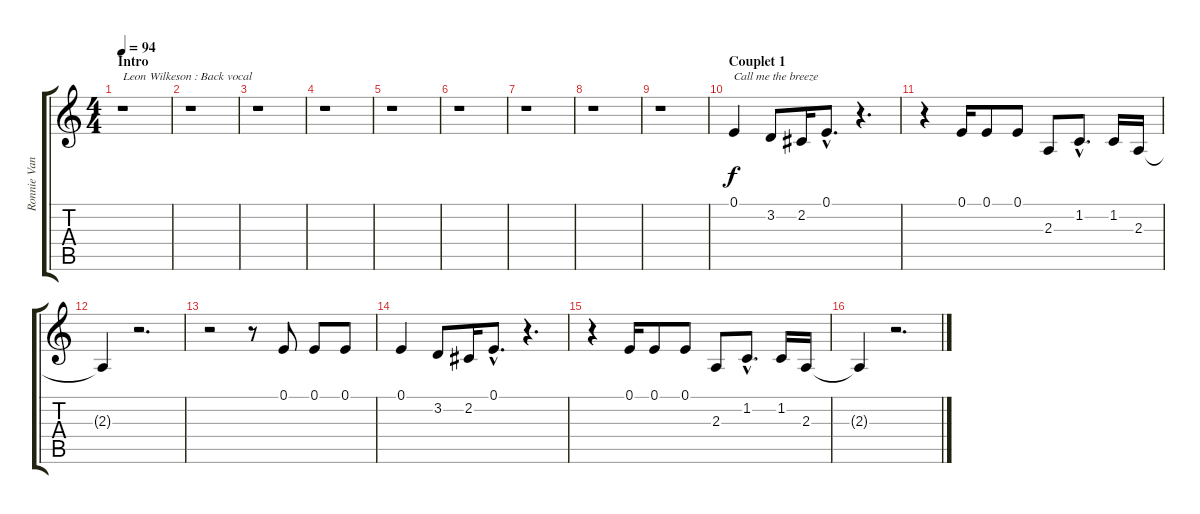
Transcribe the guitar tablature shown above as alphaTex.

\track ("Ronnie Van Zant (vocal)" "Ronnie Van") {instrument lead2sawtooth}
\staff {score tabs}
\tuning (E4 B3 G3 D3 A2 E2) {hide}
\ts (4 4)
\section ("" "Intro")
\tempo 94
\clef g2
\ks c
r.1{txt "Leon Wilkeson : Back vocal" dy f instrument lead2sawtooth} |
r.1 |
r.1 |
r.1 |
r.1 |
r.1 |
r.1 |
r.1 |
r.1 |
\section ("" "Couplet 1")
0.1.4{txt "Call me the breeze"} 3.2.8 2.2.16 0.1{hac}.8{d} r.4{d} |
r.4 0.1.16 0.1.8 0.1.8 2.3.8 1.2{hac}.8{d} 1.2.16 2.3.16 |
2.3{t}.4 r.2{d} |
r.2 r.8 0.1.8 0.1.8 0.1.8 |
0.1.4 3.2.8 2.2.16 0.1{hac}.8{d} r.4{d} |
r.4 0.1.16 0.1.8 0.1.8 2.3.8 1.2{hac}.8{d} 1.2.16 2.3.16 |
2.3{t}.4 r.2{d}
